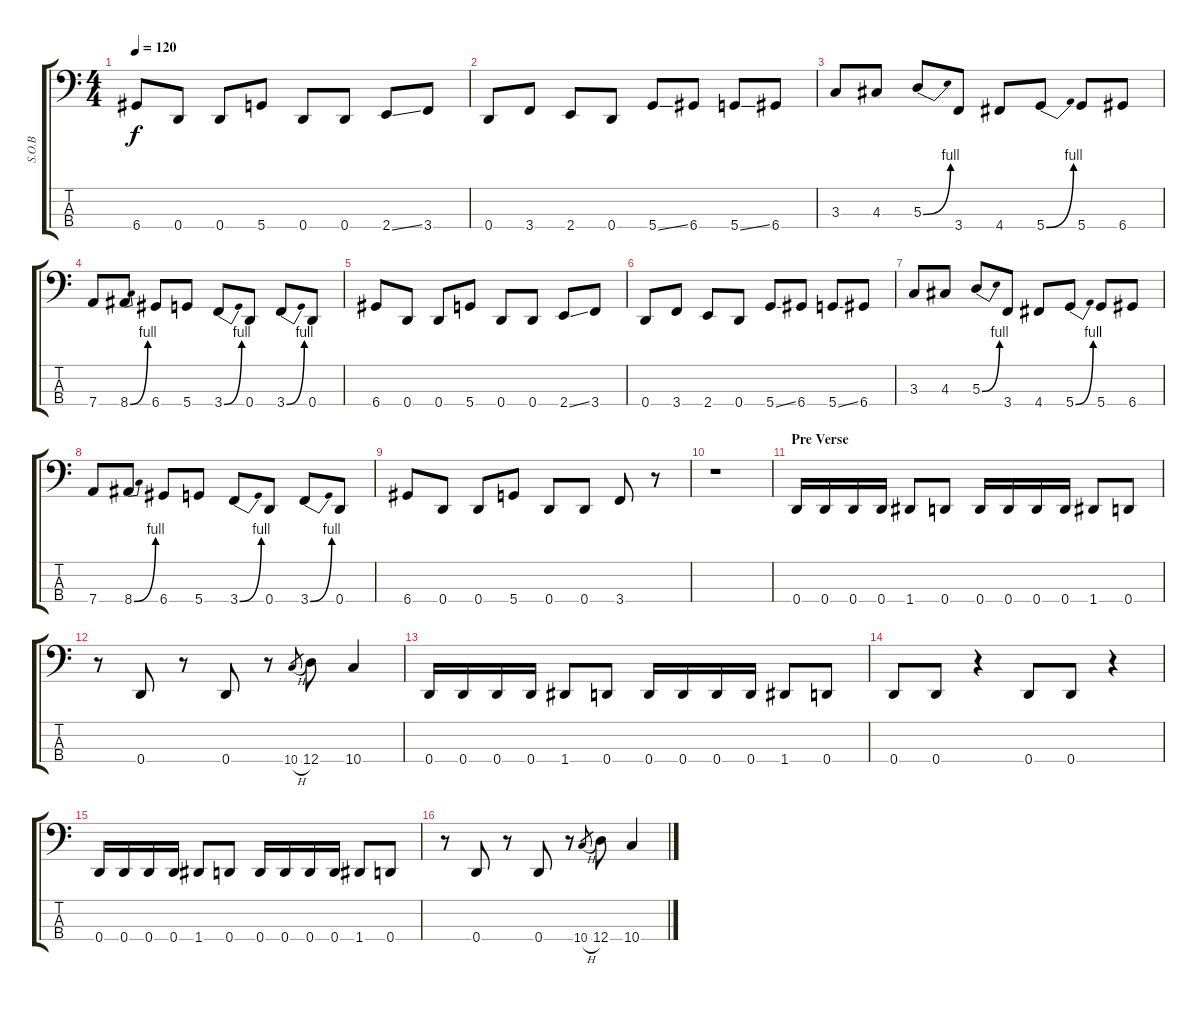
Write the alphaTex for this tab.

\track ("S.O.B" "S.O.B") {instrument electricbasspick}
\staff {score tabs}
\tuning (G2 D2 A1 D1) {hide}
\ts (4 4)
\tempo 120
\clef f4
\ks c
6.4.8{dy f} 0.4.8 0.4.8 5.4.8 0.4.8 0.4.8 2.4{ss}.8 3.4.8 |
0.4.8 3.4.8 2.4.8 0.4.8 5.4{ss}.8 6.4.8 5.4{ss}.8 6.4.8 |
3.3.8 4.3.8 5.3{be (bend 0 0 60 4)}.8 3.4.8 4.4.8 5.4{be (bend 0 0 60 4)}.8 5.4.8 6.4.8 |
7.4.8 8.4{be (bend 0 0 60 4)}.8 6.4.8 5.4.8 3.4{be (bend 0 0 60 4)}.8 0.4.8 3.4{be (bend 0 0 60 4)}.8 0.4.8 |
6.4.8 0.4.8 0.4.8 5.4.8 0.4.8 0.4.8 2.4{ss}.8 3.4.8 |
0.4.8 3.4.8 2.4.8 0.4.8 5.4{ss}.8 6.4.8 5.4{ss}.8 6.4.8 |
3.3.8 4.3.8 5.3{be (bend 0 0 60 4)}.8 3.4.8 4.4.8 5.4{be (bend 0 0 60 4)}.8 5.4.8 6.4.8 |
7.4.8 8.4{be (bend 0 0 60 4)}.8 6.4.8 5.4.8 3.4{be (bend 0 0 60 4)}.8 0.4.8 3.4{be (bend 0 0 60 4)}.8 0.4.8 |
6.4.8 0.4.8 0.4.8 5.4.8 0.4.8 0.4.8 3.4.8 r.8 |
r.1 |
\section ("" "Pre Verse")
0.4.16 0.4.16 0.4.16 0.4.16 1.4.8 0.4.8 0.4.16 0.4.16 0.4.16 0.4.16 1.4.8 0.4.8 |
r.8 0.4.8 r.8 0.4.8 r.8 10.4{h}.8{gr} 12.4.8 10.4.4 |
0.4.16 0.4.16 0.4.16 0.4.16 1.4.8 0.4.8 0.4.16 0.4.16 0.4.16 0.4.16 1.4.8 0.4.8 |
0.4.8 0.4.8 r.4 0.4.8 0.4.8 r.4 |
0.4.16 0.4.16 0.4.16 0.4.16 1.4.8 0.4.8 0.4.16 0.4.16 0.4.16 0.4.16 1.4.8 0.4.8 |
r.8 0.4.8 r.8 0.4.8 r.8 10.4{h}.8{gr} 12.4.8 10.4.4
